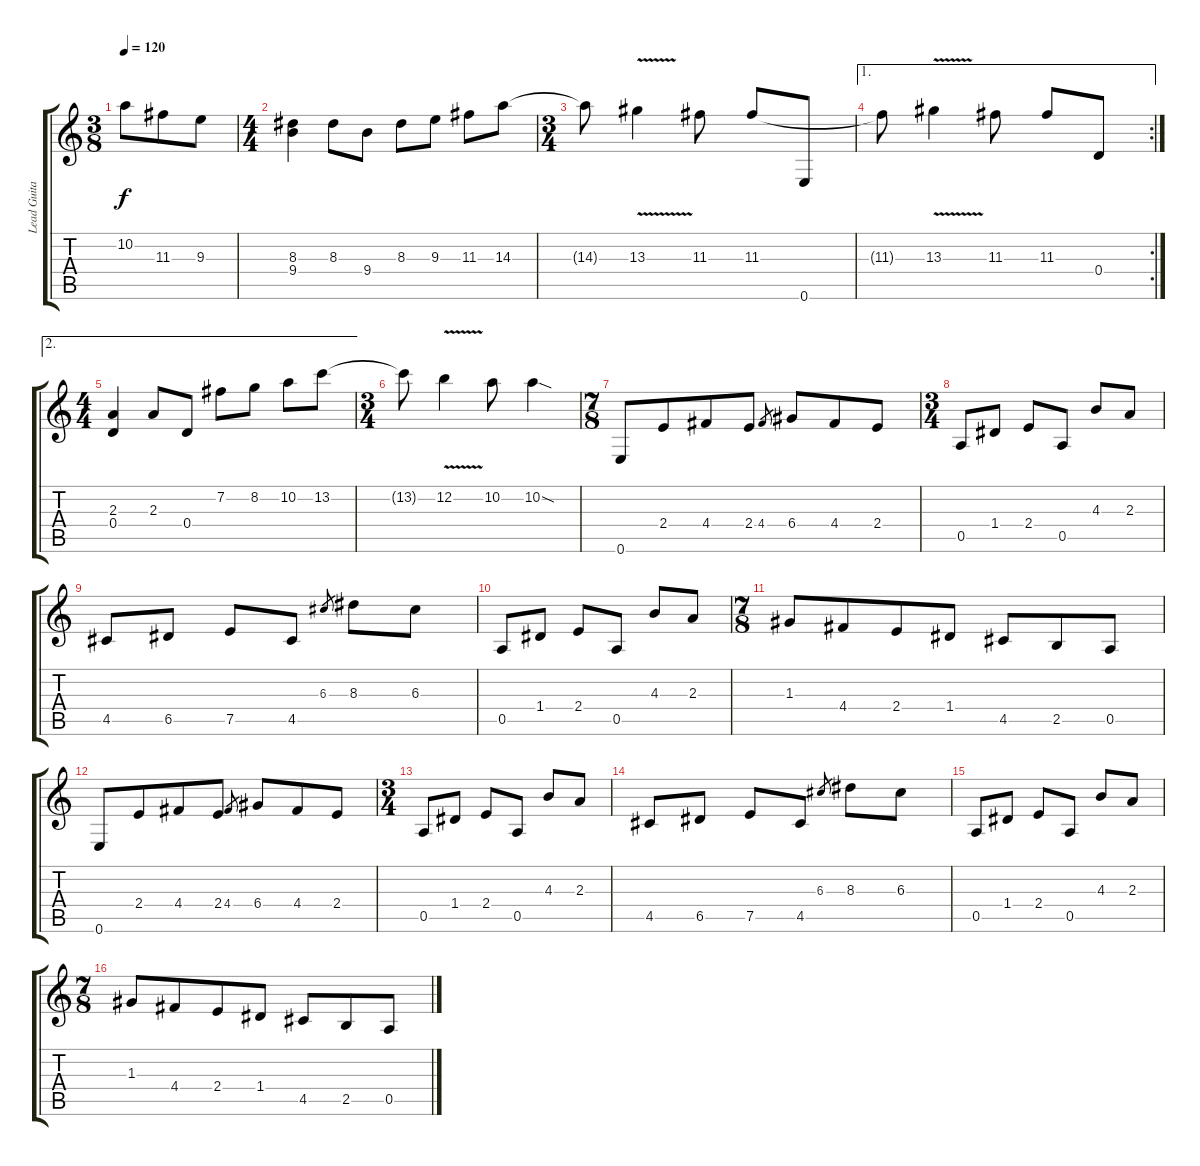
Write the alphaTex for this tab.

\track ("Lead Guitar" "Lead Guita") {instrument overdrivenguitar}
\staff {score tabs}
\tuning (E4 B3 G3 D3 A2 E2) {hide}
\ts (3 8)
\tempo 120
\clef g2
\ks c
10.2.8{dy f} 11.3.8 9.3.8 |
\ts (4 4)
(8.3 9.4).4 8.3.8 9.4.8 8.3.8 9.3.8 11.3.8 14.3.8 |
\ts (3 4)
14.3{t}.8 13.3{v}.4 11.3.8 11.3.8 0.6.8 |
\ae 1
\rc 2
11.3{t}.8 13.3{v}.4 11.3.8 11.3.8 0.4.8 |
\ae 2
\ts (4 4)
(2.3 0.4).4 2.3.8 0.4.8 7.2.8 8.2.8 10.2.8 13.2.8 |
\ts (3 4)
13.2{t}.8 12.2{v}.4 10.2.8 10.2{sod}.4 |
\ts (7 8)
0.6.8 2.4.8 4.4.8 2.4.8 4.4.8{gr} 6.4.8 4.4.8 2.4.8 |
\ts (3 4)
0.5.8 1.4.8 2.4.8 0.5.8 4.3.8 2.3.8 |
4.5.8 6.5.8 7.5.8 4.5.8 6.3.8{gr} 8.3.8 6.3.8 |
0.5.8 1.4.8 2.4.8 0.5.8 4.3.8 2.3.8 |
\ts (7 8)
1.3.8 4.4.8 2.4.8 1.4.8 4.5.8 2.5.8 0.5.8 |
0.6.8 2.4.8 4.4.8 2.4.8 4.4.8{gr} 6.4.8 4.4.8 2.4.8 |
\ts (3 4)
0.5.8 1.4.8 2.4.8 0.5.8 4.3.8 2.3.8 |
4.5.8 6.5.8 7.5.8 4.5.8 6.3.8{gr} 8.3.8 6.3.8 |
0.5.8 1.4.8 2.4.8 0.5.8 4.3.8 2.3.8 |
\ts (7 8)
1.3.8 4.4.8 2.4.8 1.4.8 4.5.8 2.5.8 0.5.8
